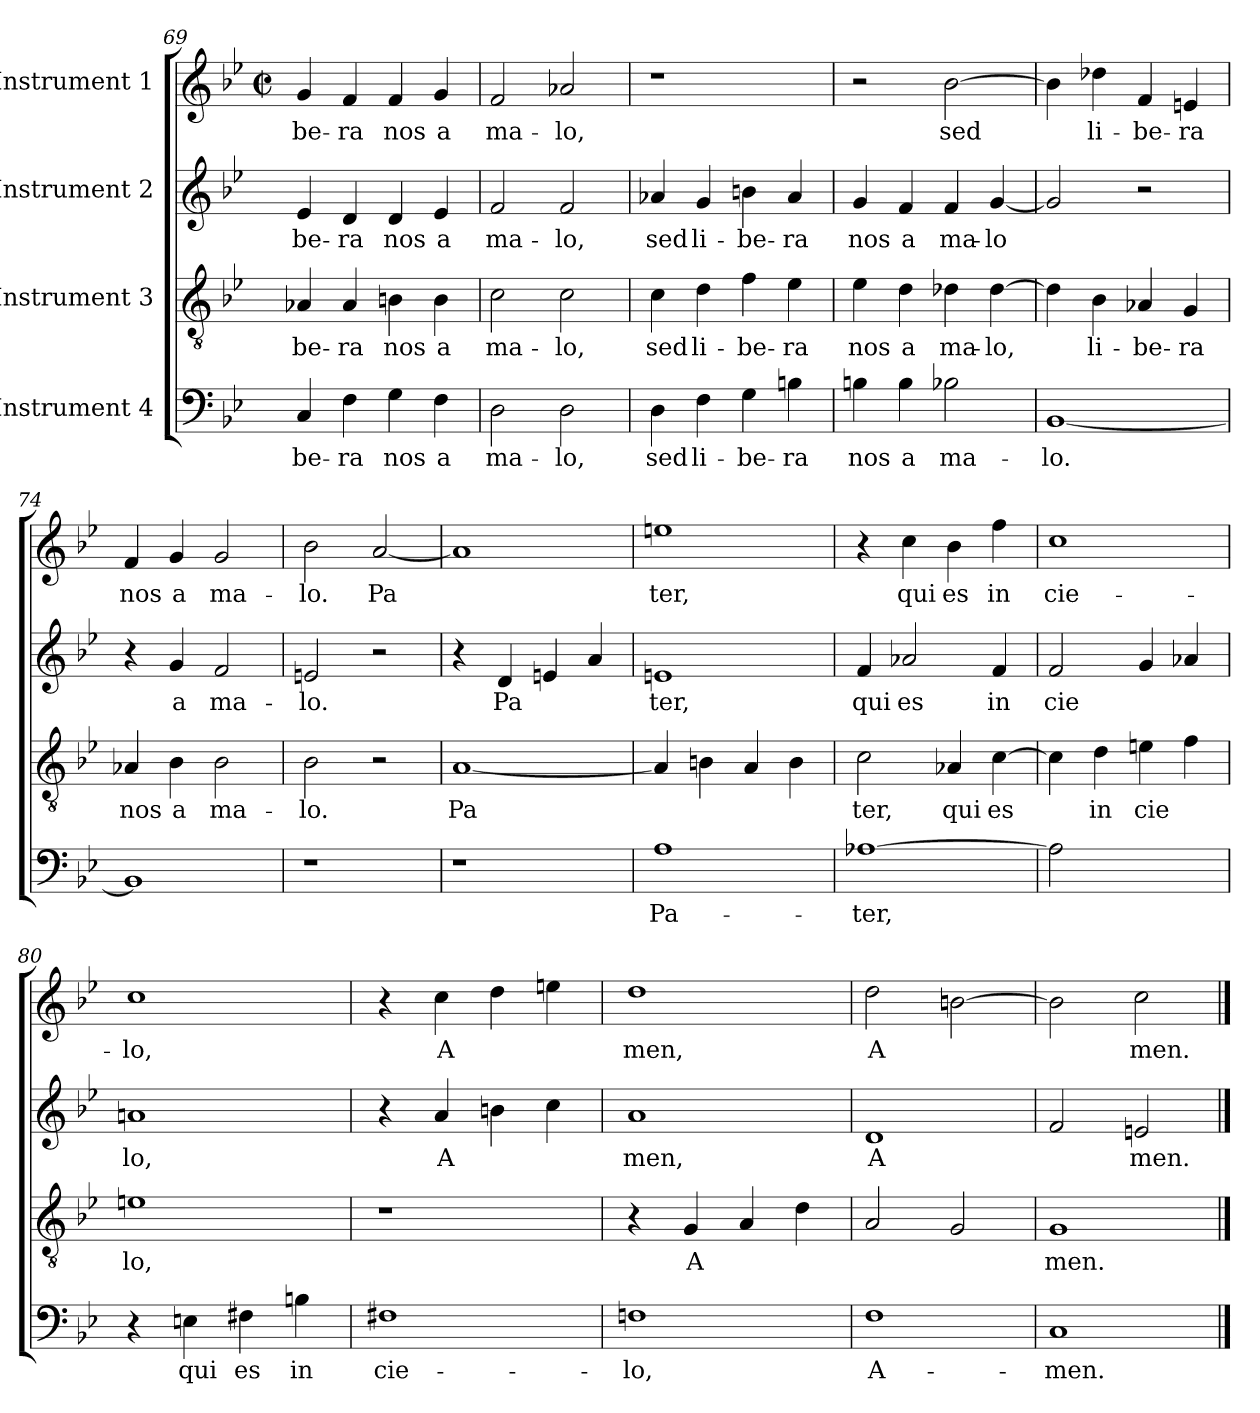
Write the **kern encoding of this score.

**kern	**text	**kern	**text	**kern	**text	**kern	**text
*part4	*part4	*part3	*part3	*part2	*part2	*part1	*part1
*staff4	*staff4	*staff3	*staff3	*staff2	*staff2	*staff1	*staff1
*I"Instrument 4	*	*I"Instrument 3	*	*I"Instrument 2	*	*I"Instrument 1	*
!!LO:LB:g=z
*clefF4	*	*clefGv2	*	*clefG2	*	*clefG2	*
*k[b-e-]	*	*k[b-e-]	*	*k[b-e-]	*	*k[b-e-]	*
*B-:	*	*B-:	*	*B-:	*	*B-:	*
*	*	*	*	*	*	*M2/2	*
*	*	*	*	*	*	*met(c|)	*
=69	=69	=69	=69	=69	=69	=69	=69
!	!LO:LY:b:cj	!	!LO:LY:b:cj	!	!LO:LY:b:cj	!	!LO:LY:b:cj
4C/	-be-	4A-X/	-be-	4e-/	-be-	4g/	-be-
!	!LO:LY:b:cj	!	!LO:LY:b:cj	!	!LO:LY:b:cj	!	!LO:LY:b:cj
4F\	-ra	4A-/	-ra	4d/	-ra	4f/	-ra
!	!LO:LY:b:cj	!	!LO:LY:b:cj	!	!LO:LY:b:cj	!	!LO:LY:b:cj
4G\	nos	4Bn\	nos	4d/	nos	4f/	nos
!	!LO:LY:b:rj	!	!LO:LY:b:rj	!	!LO:LY:b:rj	!	!LO:LY:b:rj
4F\	a	4B\	a	4e-/	a	4g/	a
=70	=70	=70	=70	=70	=70	=70	=70
!	!LO:LY:b:cj	!	!LO:LY:b:cj	!	!LO:LY:b:cj	!	!LO:LY:b:cj
2D\	ma-	2c\	ma-	2f/	ma-	2f/	ma-
!	!LO:LY:b:cj	!	!LO:LY:b:cj	!	!LO:LY:b:cj	!	!LO:LY:b:cj
2D\	-lo,	2c\	-lo,	2f/	-lo,	2a-X/	-lo,
=71	=71	=71	=71	=71	=71	=71	=71
!	!LO:LY:b:cj	!	!LO:LY:b:cj	!	!LO:LY:b:cj	!	!
4D\	sed	4c\	sed	4a-X/	sed	1r	.
!	!LO:LY:b:rj	!	!LO:LY:b:rj	!	!LO:LY:b:rj	!	!
4F\	li-	4d\	li-	4g/	li-	.	.
!	!LO:LY:b:cj	!	!LO:LY:b:cj	!	!LO:LY:b:cj	!	!
4G\	-be-	4f\	-be-	4bn\	-be-	.	.
!	!LO:LY:b:rj	!	!LO:LY:b:rj	!	!LO:LY:b:rj	!	!
4Bn\	-ra	4e-\	-ra	4a-/	-ra	.	.
=72	=72	=72	=72	=72	=72	=72	=72
!	!LO:LY:b:cj	!	!LO:LY:b:cj	!	!LO:LY:b:cj	!	!
4Bn\	nos	4e-\	nos	4g/	nos	2r	.
!	!LO:LY:b:rj	!	!LO:LY:b:rj	!	!LO:LY:b:rj	!	!
4B\	a	4d\	a	4f/	a	.	.
!	!LO:LY:b:cj	!	!LO:LY:b:cj	!	!LO:LY:b:cj	!	!LO:LY:b:cj
2B-X\	ma-	4d-X\	ma-	4f/	ma-	[>2b-\	sed
!	!	!	!LO:LY:b:cj	!	!LO:LY:b:cj	!	!
.	.	[>4d-\	-lo,	[<4g/	-lo	.	.
=73	=73	=73	=73	=73	=73	=73	=73
!	!LO:LY:b:cj	!	!	!	!	!	!
[>1BB-	-lo.	4d-\]	.	2g/]	.	4b-\]	.
!	!	!	!LO:LY:b:rj	!	!	!	!LO:LY:b:rj
.	.	4B-\	li-	.	.	4dd-X\	li-
!	!	!	!LO:LY:b:cj	!	!	!	!LO:LY:b:cj
.	.	4A-X/	-be-	2r	.	4f/	-be-
!	!	!	!LO:LY:b:cj	!	!	!	!LO:LY:b:cj
.	.	4G/	-ra	.	.	4en/	-ra
!!LO:LB:g=z
=74	=74	=74	=74	=74	=74	=74	=74
!	!	!	!LO:LY:b:cj	!	!	!	!LO:LY:b:cj
1BB-]	.	4A-X/	nos	4r	.	4f/	nos
!	!	!	!LO:LY:b:rj	!	!LO:LY:b:rj	!	!LO:LY:b:rj
.	.	4B-\	a	4g/	a	4g/	a
!	!	!	!LO:LY:b:cj	!	!LO:LY:b:cj	!	!LO:LY:b:cj
.	.	2B-\	ma-	2f/	ma-	2g/	ma-
=75	=75	=75	=75	=75	=75	=75	=75
!	!	!	!LO:LY:b:rj	!	!LO:LY:b:rj	!	!LO:LY:b:rj
1r	.	2B-\	-lo.	2en/	-lo.	2b-\	-lo.
!	!	!	!	!	!	!	!LO:LY:b:cj
.	.	2r	.	2r	.	[<2a/	Pa
=76	=76	=76	=76	=76	=76	=76	=76
!	!	!	!LO:LY:b:cj	!	!	!	!
1r	.	[<1A	Pa	4r	.	1a]	.
!	!	!	!	!	!LO:LY:b:cj	!	!
.	.	.	.	4d/	Pa	.	.
.	.	.	.	4en/	.	.	.
.	.	.	.	4a/	.	.	.
=77	=77	=77	=77	=77	=77	=77	=77
!	!LO:LY:b:cj	!	!	!	!LO:LY:b:cj	!	!LO:LY:b:cj
1A	Pa-	4A/]	.	1en	ter,	1een	ter,
.	.	4Bn\	.	.	.	.	.
.	.	4A/	.	.	.	.	.
.	.	4B\	.	.	.	.	.
=78	=78	=78	=78	=78	=78	=78	=78
!	!LO:LY:b:cj	!	!LO:LY:b:cj	!	!LO:LY:b:cj	!	!
[>1A-X	-ter,	2c\	ter,	4f/	qui	4r	.
!	!	!	!	!	!LO:LY:b:rj	!	!LO:LY:b:cj
.	.	.	.	2a-X/	es	4cc\	qui
!	!	!	!LO:LY:b:cj	!	!	!	!LO:LY:b:rj
.	.	4A-X/	qui	.	.	4b-\	es
!	!	!	!LO:LY:b:cj	!	!LO:LY:b:cj	!	!LO:LY:b:cj
.	.	[>4c\	es	4f/	in	4ff\	in
=79	=79	=79	=79	=79	=79	=79	=79
!	!	!	!	!	!LO:LY:b:cj	!	!LO:LY:b:cj
2A-\]	.	4c\]	.	2f/	cie	1cc	cie-
!	!	!	!LO:LY:b:cj	!	!	!	!
.	.	4d\	in	.	.	.	.
!	!	!	!LO:LY:b:cj	!	!	!	!
2ryy	.	4en\	cie	4g/	.	.	.
.	.	4f\	.	4a-X/	.	.	.
!!LO:LB:g=z
=80	=80	=80	=80	=80	=80	=80	=80
!	!	!	!LO:LY:b:cj	!	!LO:LY:b:cj	!	!LO:LY:b:cj
4r	.	1en	lo,	1an	lo,	1cc	-lo,
!	!LO:LY:b:cj	!	!	!	!	!	!
4En\	qui	.	.	.	.	.	.
!	!LO:LY:b:rj	!	!	!	!	!	!
4F#X\	es	.	.	.	.	.	.
!	!LO:LY:b:rj	!	!	!	!	!	!
4Bn\	in	.	.	.	.	.	.
=81	=81	=81	=81	=81	=81	=81	=81
!	!LO:LY:b:cj	!	!	!	!	!	!
1F#X	cie-	1r	.	4r	.	4r	.
!	!	!	!	!	!LO:LY:b:cj	!	!LO:LY:b:cj
.	.	.	.	4a/	A	4cc\	A
.	.	.	.	4bn\	.	4dd\	.
.	.	.	.	4cc\	.	4een\	.
=82	=82	=82	=82	=82	=82	=82	=82
!	!LO:LY:b:cj	!	!	!	!LO:LY:b:cj	!	!LO:LY:b:cj
1Fn	-lo,	4r	.	1a	men,	1dd	men,
!	!	!	!LO:LY:b:cj	!	!	!	!
.	.	4G/	A	.	.	.	.
.	.	4A/	.	.	.	.	.
.	.	4d\	.	.	.	.	.
=83	=83	=83	=83	=83	=83	=83	=83
!	!LO:LY:b:cj	!	!	!	!LO:LY:b:cj	!	!LO:LY:b:cj
1F	A-	2A/	.	1d	A	2dd\	A
.	.	2G/	.	.	.	[>2bn\	.
=84	=84	=84	=84	=84	=84	=84	=84
!	!LO:LY:b:cj	!	!LO:LY:b:cj	!	!	!	!
1C	-men.	1G	men.	2f/	.	2b\]	.
!	!	!	!	!	!LO:LY:b:cj	!	!LO:LY:b:cj
.	.	.	.	2en/	men.	2cc\	men.
==	==	==	==	==	==	==	==
*-	*-	*-	*-	*-	*-	*-	*-
